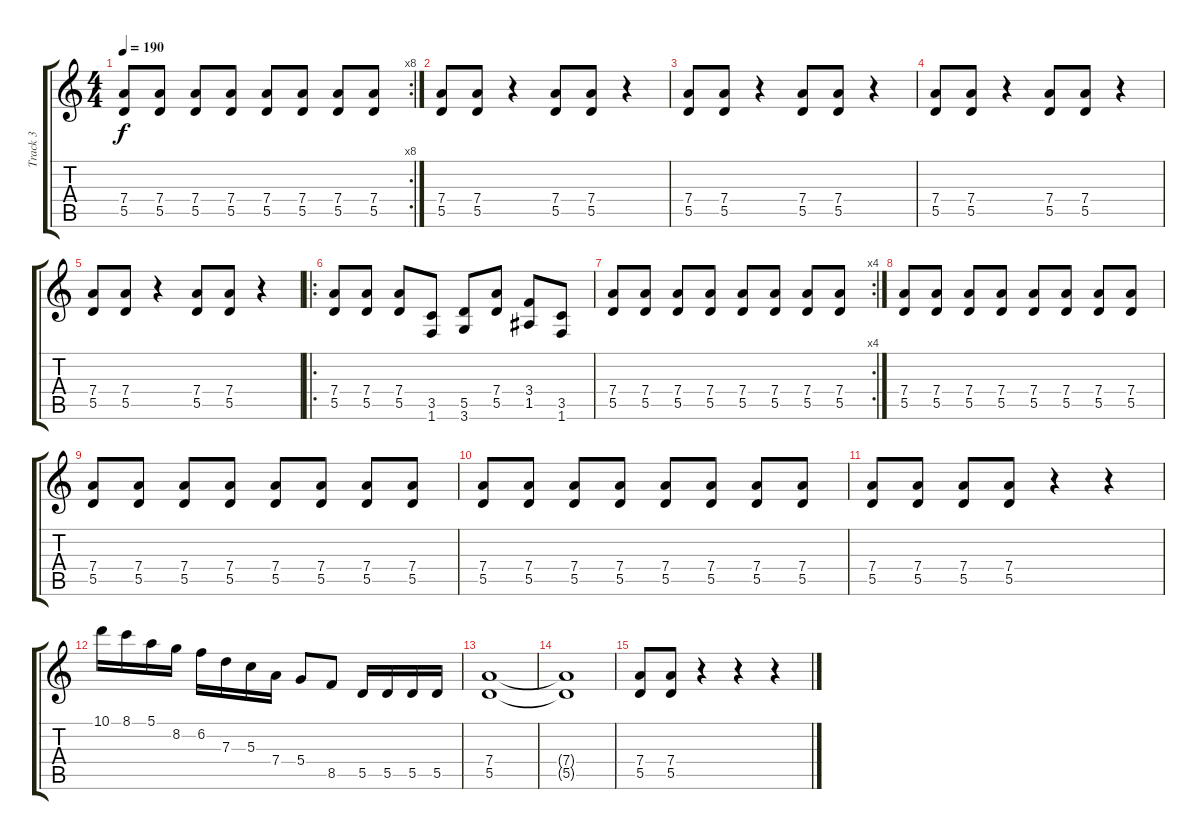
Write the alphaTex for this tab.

\track ("Track 3" "Track 3") {instrument distortionguitar}
\staff {score tabs}
\tuning (E4 B3 G3 D3 A2 E2) {hide}
\rc 8
\ts (4 4)
\tempo 190
\clef g2
\ks c
(7.4 5.5).8{dy f} (7.4 5.5).8 (7.4 5.5).8 (7.4 5.5).8 (7.4 5.5).8 (7.4 5.5).8 (7.4 5.5).8 (7.4 5.5).8 |
(7.4 5.5).8 (7.4 5.5).8 r.4 (7.4 5.5).8 (7.4 5.5).8 r.4 |
(7.4 5.5).8 (7.4 5.5).8 r.4 (7.4 5.5).8 (7.4 5.5).8 r.4 |
(7.4 5.5).8 (7.4 5.5).8 r.4 (7.4 5.5).8 (7.4 5.5).8 r.4 |
(7.4 5.5).8 (7.4 5.5).8 r.4 (7.4 5.5).8 (7.4 5.5).8 r.4 |
\ro
(7.4 5.5).8 (7.4 5.5).8 (7.4 5.5).8 (3.5 1.6).8 (5.5 3.6).8 (7.4 5.5).8 (3.4 1.5).8 (3.5 1.6).8 |
\rc 4
(7.4 5.5).8 (7.4 5.5).8 (7.4 5.5).8 (7.4 5.5).8 (7.4 5.5).8 (7.4 5.5).8 (7.4 5.5).8 (7.4 5.5).8 |
(7.4 5.5).8 (7.4 5.5).8 (7.4 5.5).8 (7.4 5.5).8 (7.4 5.5).8 (7.4 5.5).8 (7.4 5.5).8 (7.4 5.5).8 |
(7.4 5.5).8 (7.4 5.5).8 (7.4 5.5).8 (7.4 5.5).8 (7.4 5.5).8 (7.4 5.5).8 (7.4 5.5).8 (7.4 5.5).8 |
(7.4 5.5).8 (7.4 5.5).8 (7.4 5.5).8 (7.4 5.5).8 (7.4 5.5).8 (7.4 5.5).8 (7.4 5.5).8 (7.4 5.5).8 |
(7.4 5.5).8 (7.4 5.5).8 (7.4 5.5).8 (7.4 5.5).8 r.4 r.4 |
10.1.16 8.1.16 5.1.16 8.2.16 6.2.16 7.3.16 5.3.16 7.4.16 5.4.8 8.5.8 5.5.16 5.5.16 5.5.16 5.5.16 |
(7.4 5.5).1 |
(7.4{t} 5.5{t}).1 |
(7.4 5.5).8 (7.4 5.5).8 r.4 r.4 r.4
